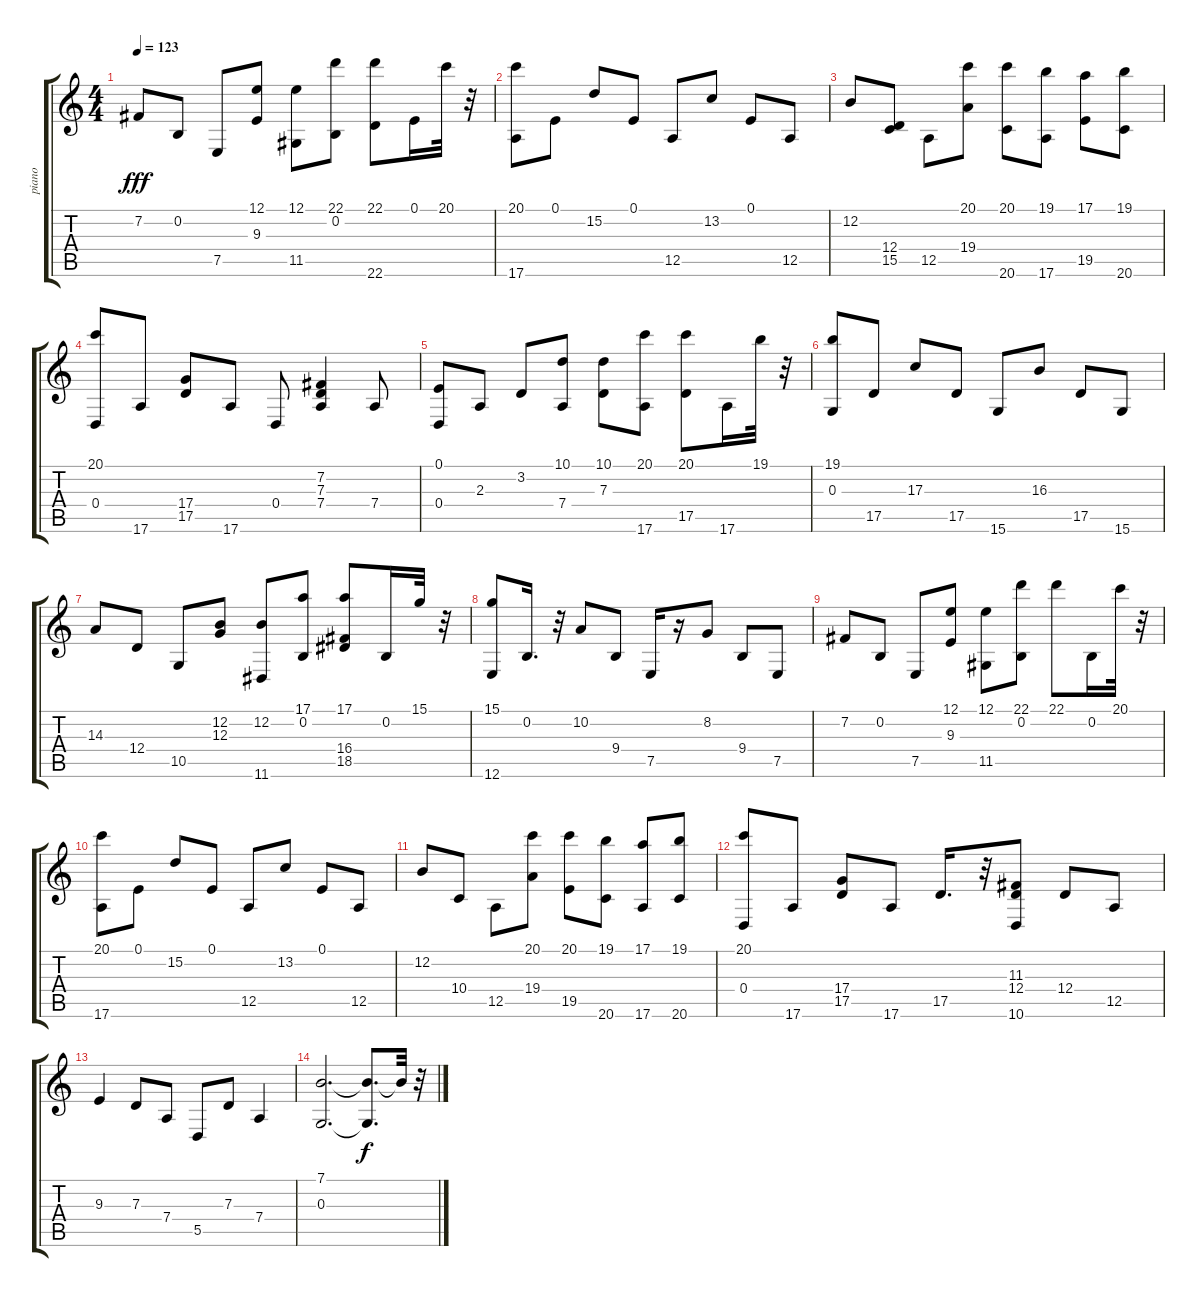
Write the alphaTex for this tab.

\track ("piano" "piano") {instrument acousticgrandpiano}
\staff {score tabs}
\tuning (E4 B3 G3 D3 A2 E2) {hide}
\ts (4 4)
\tempo 123
\clef g2
\ks c
7.2.8{dy fff} 0.2.8 7.5.8 (12.1 9.3).8 (12.1 11.5).8 (22.1 0.2).8 (22.1 22.6).8 0.1.16 20.1.32 r.32 |
(20.1 17.6).8 0.1.8 15.2.8 0.1.8 12.5.8 13.2.8 0.1.8 12.5.8 |
12.2.8 (12.4 15.5).8 12.5.8 (20.1 19.4).8 (20.1 20.6).8 (19.1 17.6).8 (17.1 19.5).8 (19.1 20.6).8 |
(20.1 0.4).8 17.6.8 (17.4 17.5).8 17.6.8 0.4.8 (7.2 7.3 7.4).4 7.4.8 |
(0.1 0.4).8 2.3.8 3.2.8 (10.1 7.4).8 (10.1 7.3).8 (20.1 17.6).8 (20.1 17.5).8 17.6.16 19.1.32 r.32 |
(19.1 0.3).8 17.5.8 17.3.8 17.5.8 15.6.8 16.3.8 17.5.8 15.6.8 |
14.3.8 12.4.8 10.5.8 (12.2 12.3).8 (12.2 11.6).8 (17.1 0.2).8 (17.1 16.4 18.5).8 0.2.16 15.1.32 r.32 |
(15.1 12.6).8 0.2.16{d} r.32 10.2.8 9.4.8 7.5.16 r.16 8.2.8 9.4.8 7.5.8 |
7.2.8 0.2.8 7.5.8 (12.1 9.3).8 (12.1 11.5).8 (22.1 0.2).8 22.1.8 0.2.16 20.1.32 r.32 |
(20.1 17.6).8 0.1.8 15.2.8 0.1.8 12.5.8 13.2.8 0.1.8 12.5.8 |
12.2.8 10.4.8 12.5.8 (20.1 19.4).8 (20.1 19.5).8 (19.1 20.6).8 (17.1 17.6).8 (19.1 20.6).8 |
(20.1 0.4).8 17.6.8 (17.4 17.5).8 17.6.8 17.5.16{d} r.32 (11.3 12.4 10.6).8 12.4.8 12.5.8 |
9.3.4 7.3.8 7.4.8 5.5.8 7.3.8 7.4.4 |
(7.1 0.3).2{d} (7.1{t} 0.3{t}).8{d dy f} 7.1{t}.32 r.32
